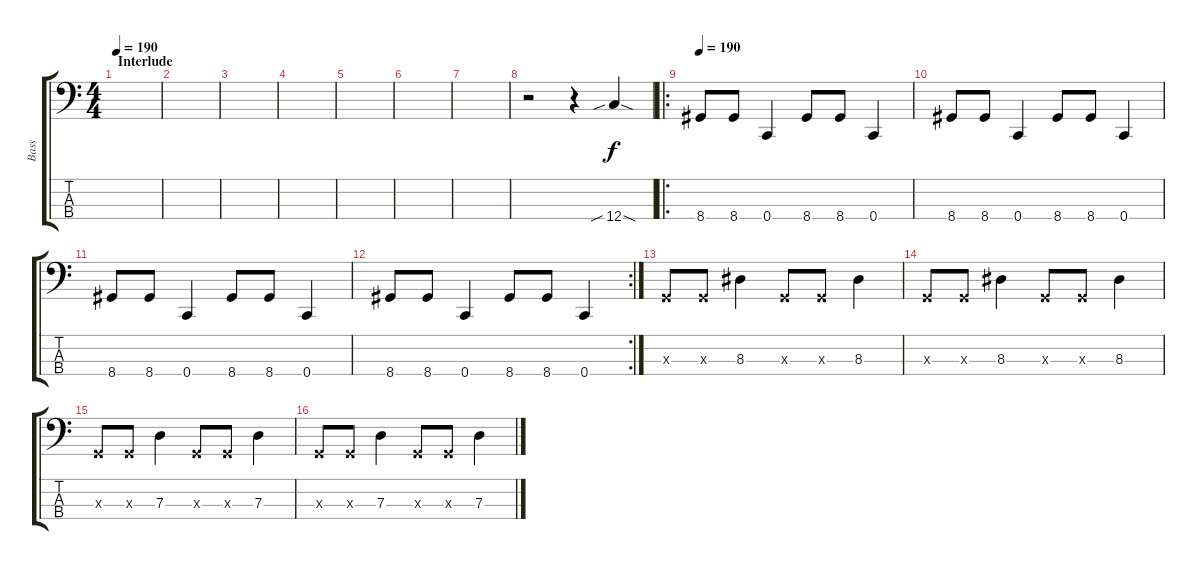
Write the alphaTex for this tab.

\track ("Bass" "Bass") {instrument electricbasspick}
\staff {score tabs}
\tuning (F2 C2 G1 C1) {hide}
\ts (4 4)
\section ("" "Interlude")
\tempo 190
\clef f4
\ks c
|
|
|
|
|
|
|
r.2 r.4 12.4{sib sod}.4 |
\ro
\tempo 190
8.4.8 8.4.8 0.4.4 8.4.8 8.4.8 0.4.4 |
8.4.8 8.4.8 0.4.4 8.4.8 8.4.8 0.4.4 |
8.4.8 8.4.8 0.4.4 8.4.8 8.4.8 0.4.4 |
\rc 2
8.4.8 8.4.8 0.4.4 8.4.8 8.4.8 0.4.4 |
0.3{x}.8 0.3{x}.8 8.3.4 0.3{x}.8 0.3{x}.8 8.3.4 |
0.3{x}.8 0.3{x}.8 8.3.4 0.3{x}.8 0.3{x}.8 8.3.4 |
0.3{x}.8 0.3{x}.8 7.3.4 0.3{x}.8 0.3{x}.8 7.3.4 |
0.3{x}.8 0.3{x}.8 7.3.4 0.3{x}.8 0.3{x}.8 7.3.4
